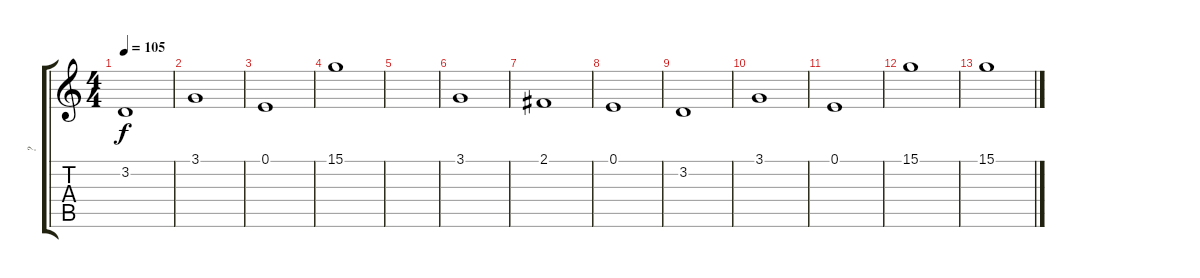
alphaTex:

\track ("?" "?") {instrument glockenspiel}
\staff {score tabs}
\tuning (E4 B3 G3 D3 A2 E2) {hide}
\ts (4 4)
\tempo 105
\clef g2
\ks c
3.2.1{dy f} |
3.1.1 |
0.1.1 |
15.1.1 |
|
3.1.1 |
2.1.1 |
0.1.1 |
3.2.1 |
3.1.1 |
0.1.1 |
15.1.1 |
15.1.1
